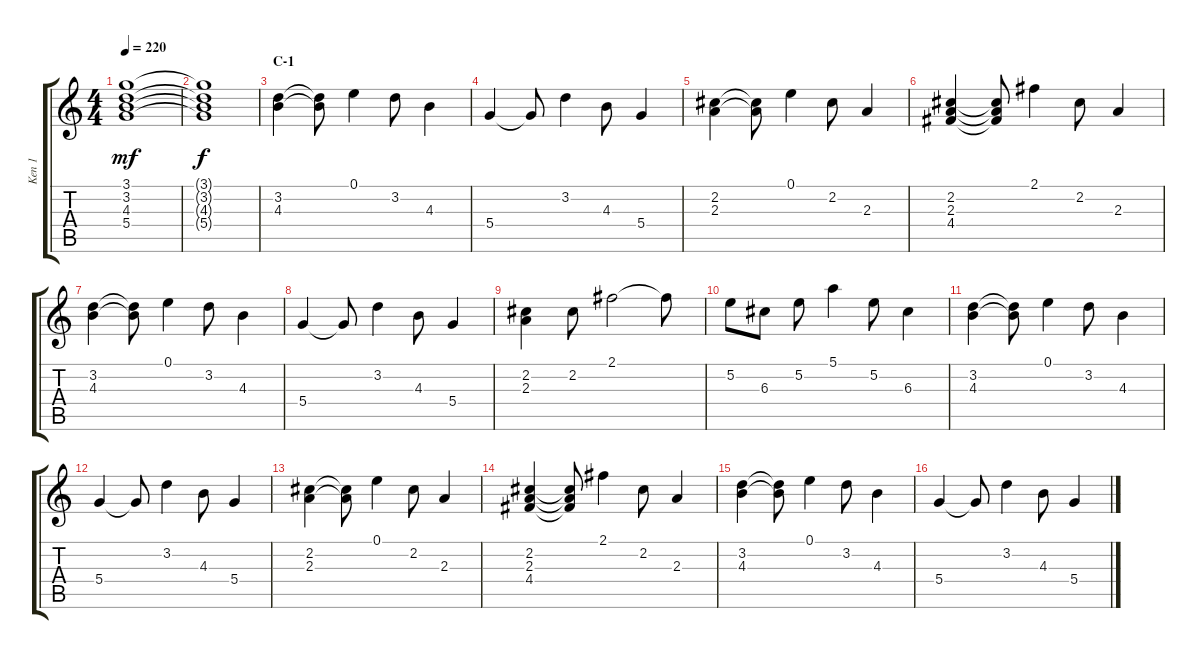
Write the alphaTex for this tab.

\track ("Ken 1" "Ken 1") {instrument electricguitarjazz}
\staff {score tabs}
\tuning (E4 B3 G3 D3 A2 E2) {hide}
\ts (4 4)
\tempo 220
\clef g2
\ks c
(3.1 3.2 4.3 5.4).1{dy mf} |
(3.1{t} 3.2{t} 4.3{t} 5.4{t}).1{dy f} |
\section ("" "C-1")
(3.2 4.3).4 (3.2{t} 4.3{t}).8 0.1.4 3.2.8 4.3.4 |
5.4.4 5.4{t}.8 3.2.4 4.3.8 5.4.4 |
(2.2 2.3).4 (2.2{t} 2.3{t}).8 0.1.4 2.2.8 2.3.4 |
(2.2 2.3 4.4).4 (2.2{t} 2.3{t} 4.4{t}).8 2.1.4 2.2.8 2.3.4 |
(3.2 4.3).4 (3.2{t} 4.3{t}).8 0.1.4 3.2.8 4.3.4 |
5.4.4 5.4{t}.8 3.2.4 4.3.8 5.4.4 |
(2.2 2.3).4 2.2.8 2.1.2 2.1{t}.8 |
5.2.8 6.3.8 5.2.8 5.1.4 5.2.8 6.3.4 |
(3.2 4.3).4 (3.2{t} 4.3{t}).8 0.1.4 3.2.8 4.3.4 |
5.4.4 5.4{t}.8 3.2.4 4.3.8 5.4.4 |
(2.2 2.3).4 (2.2{t} 2.3{t}).8 0.1.4 2.2.8 2.3.4 |
(2.2 2.3 4.4).4 (2.2{t} 2.3{t} 4.4{t}).8 2.1.4 2.2.8 2.3.4 |
(3.2 4.3).4 (3.2{t} 4.3{t}).8 0.1.4 3.2.8 4.3.4 |
5.4.4 5.4{t}.8 3.2.4 4.3.8 5.4.4
